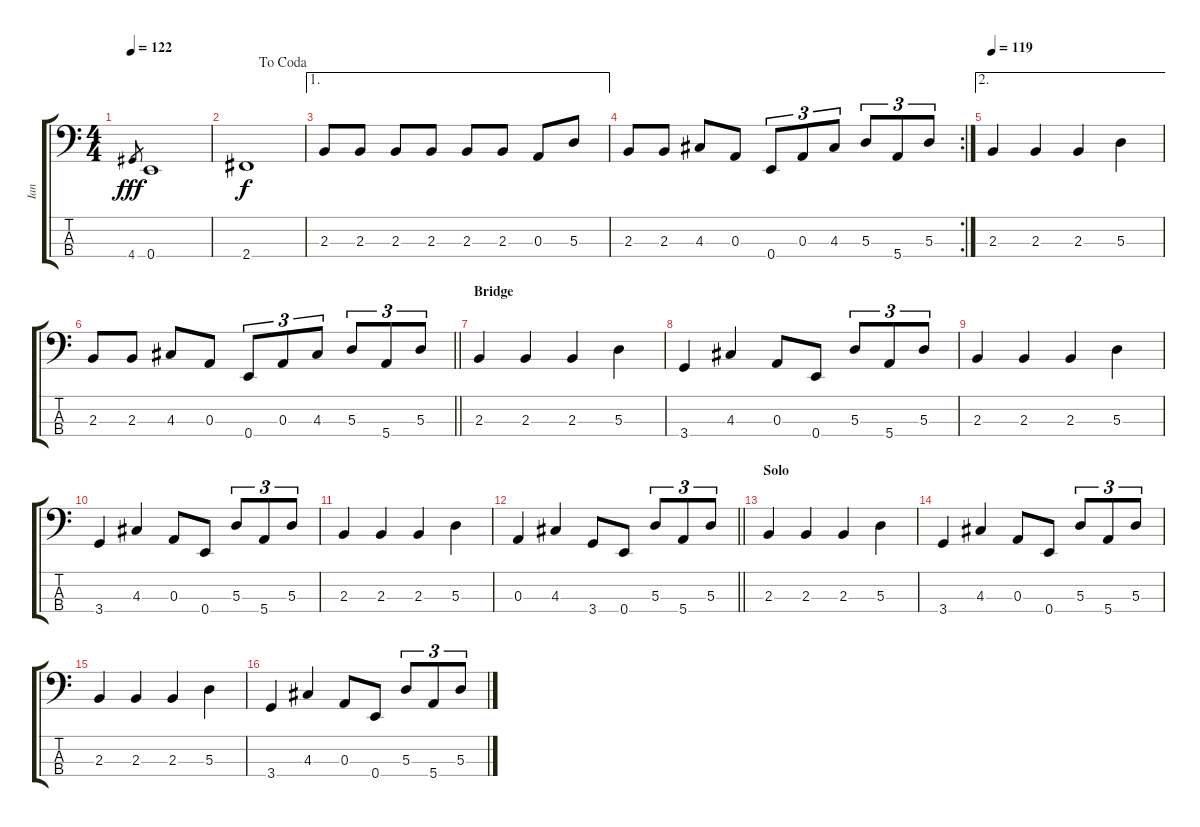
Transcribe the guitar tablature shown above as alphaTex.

\track ("Ian" "Ian") {instrument electricbassfinger}
\staff {score tabs}
\tuning (G2 D2 A1 E1) {hide}
\ts (4 4)
\tempo 122
\clef f4
\ks c
4.4.8{gr dy fff} 0.4.1 |
\jump dacoda
2.4.1{dy f} |
\ae 1
2.3.8 2.3.8 2.3.8 2.3.8 2.3.8 2.3.8 0.3.8 5.3.8 |
\rc 2
2.3.8 2.3.8 4.3.8 0.3.8 0.4.8{tu (3 2)} 0.3.8{tu (3 2)} 4.3.8{tu (3 2)} 5.3.8{tu (3 2)} 5.4.8{tu (3 2)} 5.3.8{tu (3 2)} |
\ae 2
\tempo 119
2.3.4 2.3.4 2.3.4 5.3.4 |
\barLineRight lightlight
2.3.8 2.3.8 4.3.8 0.3.8 0.4.8{tu (3 2)} 0.3.8{tu (3 2)} 4.3.8{tu (3 2)} 5.3.8{tu (3 2)} 5.4.8{tu (3 2)} 5.3.8{tu (3 2)} |
\section ("" "Bridge")
2.3.4 2.3.4 2.3.4 5.3.4 |
3.4.4 4.3.4 0.3.8 0.4.8 5.3.8{tu (3 2)} 5.4.8{tu (3 2)} 5.3.8{tu (3 2)} |
2.3.4 2.3.4 2.3.4 5.3.4 |
3.4.4 4.3.4 0.3.8 0.4.8 5.3.8{tu (3 2)} 5.4.8{tu (3 2)} 5.3.8{tu (3 2)} |
2.3.4 2.3.4 2.3.4 5.3.4 |
\barLineRight lightlight
0.3.4 4.3.4 3.4.8 0.4.8 5.3.8{tu (3 2)} 5.4.8{tu (3 2)} 5.3.8{tu (3 2)} |
\section ("" "Solo")
2.3.4 2.3.4 2.3.4 5.3.4 |
3.4.4 4.3.4 0.3.8 0.4.8 5.3.8{tu (3 2)} 5.4.8{tu (3 2)} 5.3.8{tu (3 2)} |
2.3.4 2.3.4 2.3.4 5.3.4 |
3.4.4 4.3.4 0.3.8 0.4.8 5.3.8{tu (3 2)} 5.4.8{tu (3 2)} 5.3.8{tu (3 2)}
